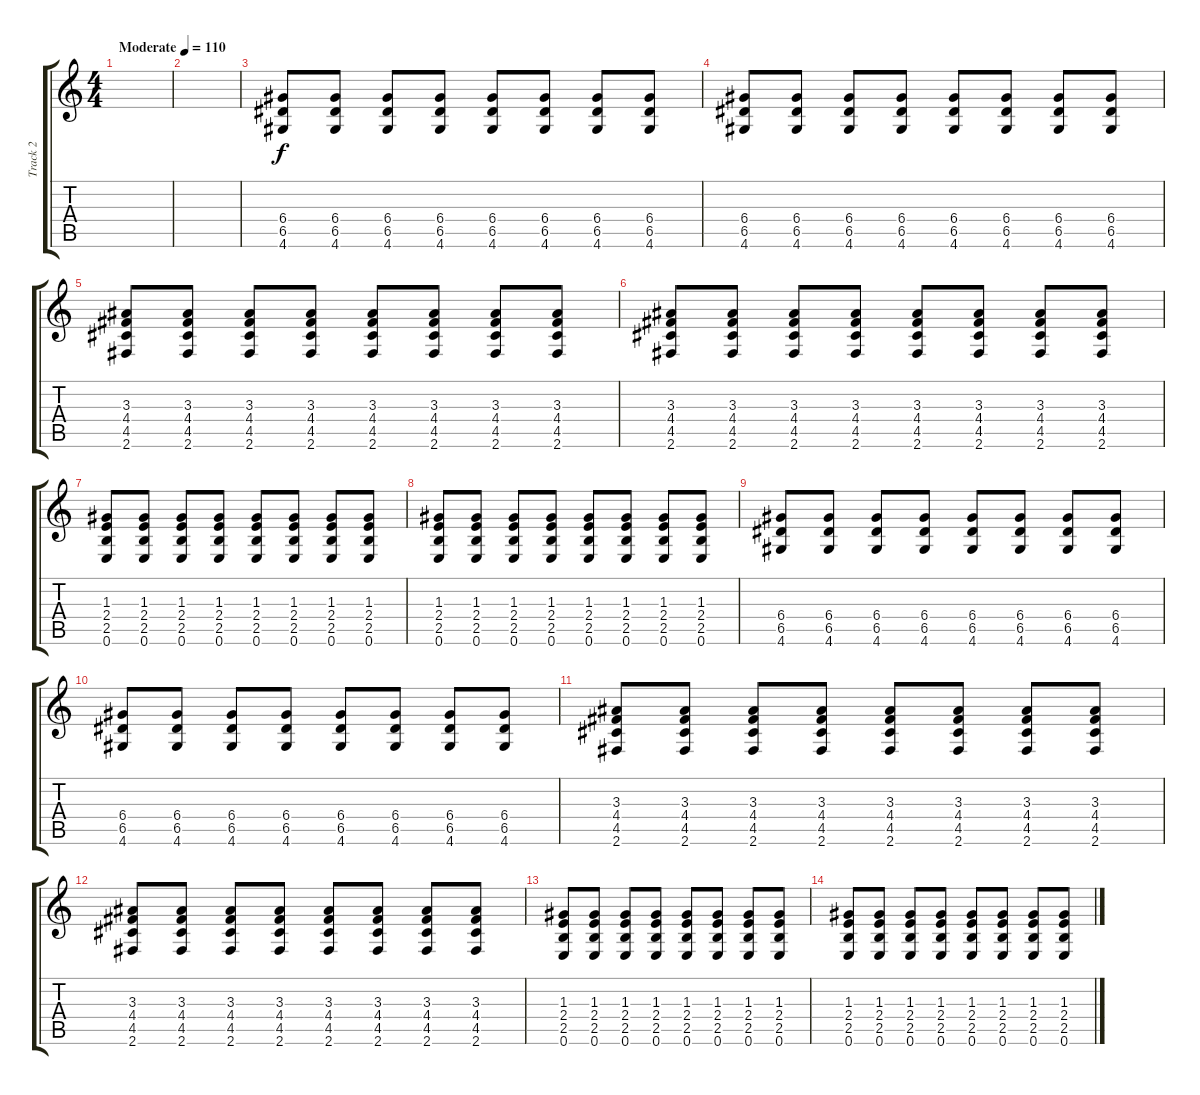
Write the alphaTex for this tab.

\track ("Track 2" "Track 2") {instrument acousticguitarsteel}
\staff {score tabs}
\tuning (E4 B3 G3 D3 A2 E2) {hide}
\ts (4 4)
\tempo (110 "Moderate")
\clef g2
\ks c
|
|
(6.4 6.5 4.6).8 (6.4 6.5 4.6).8 (6.4 6.5 4.6).8 (6.4 6.5 4.6).8 (6.4 6.5 4.6).8 (6.4 6.5 4.6).8 (6.4 6.5 4.6).8 (6.4 6.5 4.6).8 |
(6.4 6.5 4.6).8 (6.4 6.5 4.6).8 (6.4 6.5 4.6).8 (6.4 6.5 4.6).8 (6.4 6.5 4.6).8 (6.4 6.5 4.6).8 (6.4 6.5 4.6).8 (6.4 6.5 4.6).8 |
(3.3 4.4 4.5 2.6).8 (3.3 4.4 4.5 2.6).8 (3.3 4.4 4.5 2.6).8 (3.3 4.4 4.5 2.6).8 (3.3 4.4 4.5 2.6).8 (3.3 4.4 4.5 2.6).8 (3.3 4.4 4.5 2.6).8 (3.3 4.4 4.5 2.6).8 |
(3.3 4.4 4.5 2.6).8 (3.3 4.4 4.5 2.6).8 (3.3 4.4 4.5 2.6).8 (3.3 4.4 4.5 2.6).8 (3.3 4.4 4.5 2.6).8 (3.3 4.4 4.5 2.6).8 (3.3 4.4 4.5 2.6).8 (3.3 4.4 4.5 2.6).8 |
(1.3 2.4 2.5 0.6).8 (1.3 2.4 2.5 0.6).8 (1.3 2.4 2.5 0.6).8 (1.3 2.4 2.5 0.6).8 (1.3 2.4 2.5 0.6).8 (1.3 2.4 2.5 0.6).8 (1.3 2.4 2.5 0.6).8 (1.3 2.4 2.5 0.6).8 |
(1.3 2.4 2.5 0.6).8 (1.3 2.4 2.5 0.6).8 (1.3 2.4 2.5 0.6).8 (1.3 2.4 2.5 0.6).8 (1.3 2.4 2.5 0.6).8 (1.3 2.4 2.5 0.6).8 (1.3 2.4 2.5 0.6).8 (1.3 2.4 2.5 0.6).8 |
(6.4 6.5 4.6).8 (6.4 6.5 4.6).8 (6.4 6.5 4.6).8 (6.4 6.5 4.6).8 (6.4 6.5 4.6).8 (6.4 6.5 4.6).8 (6.4 6.5 4.6).8 (6.4 6.5 4.6).8 |
(6.4 6.5 4.6).8 (6.4 6.5 4.6).8 (6.4 6.5 4.6).8 (6.4 6.5 4.6).8 (6.4 6.5 4.6).8 (6.4 6.5 4.6).8 (6.4 6.5 4.6).8 (6.4 6.5 4.6).8 |
(3.3 4.4 4.5 2.6).8 (3.3 4.4 4.5 2.6).8 (3.3 4.4 4.5 2.6).8 (3.3 4.4 4.5 2.6).8 (3.3 4.4 4.5 2.6).8 (3.3 4.4 4.5 2.6).8 (3.3 4.4 4.5 2.6).8 (3.3 4.4 4.5 2.6).8 |
(3.3 4.4 4.5 2.6).8 (3.3 4.4 4.5 2.6).8 (3.3 4.4 4.5 2.6).8 (3.3 4.4 4.5 2.6).8 (3.3 4.4 4.5 2.6).8 (3.3 4.4 4.5 2.6).8 (3.3 4.4 4.5 2.6).8 (3.3 4.4 4.5 2.6).8 |
(1.3 2.4 2.5 0.6).8 (1.3 2.4 2.5 0.6).8 (1.3 2.4 2.5 0.6).8 (1.3 2.4 2.5 0.6).8 (1.3 2.4 2.5 0.6).8 (1.3 2.4 2.5 0.6).8 (1.3 2.4 2.5 0.6).8 (1.3 2.4 2.5 0.6).8 |
(1.3 2.4 2.5 0.6).8 (1.3 2.4 2.5 0.6).8 (1.3 2.4 2.5 0.6).8 (1.3 2.4 2.5 0.6).8 (1.3 2.4 2.5 0.6).8 (1.3 2.4 2.5 0.6).8 (1.3 2.4 2.5 0.6).8 (1.3 2.4 2.5 0.6).8
